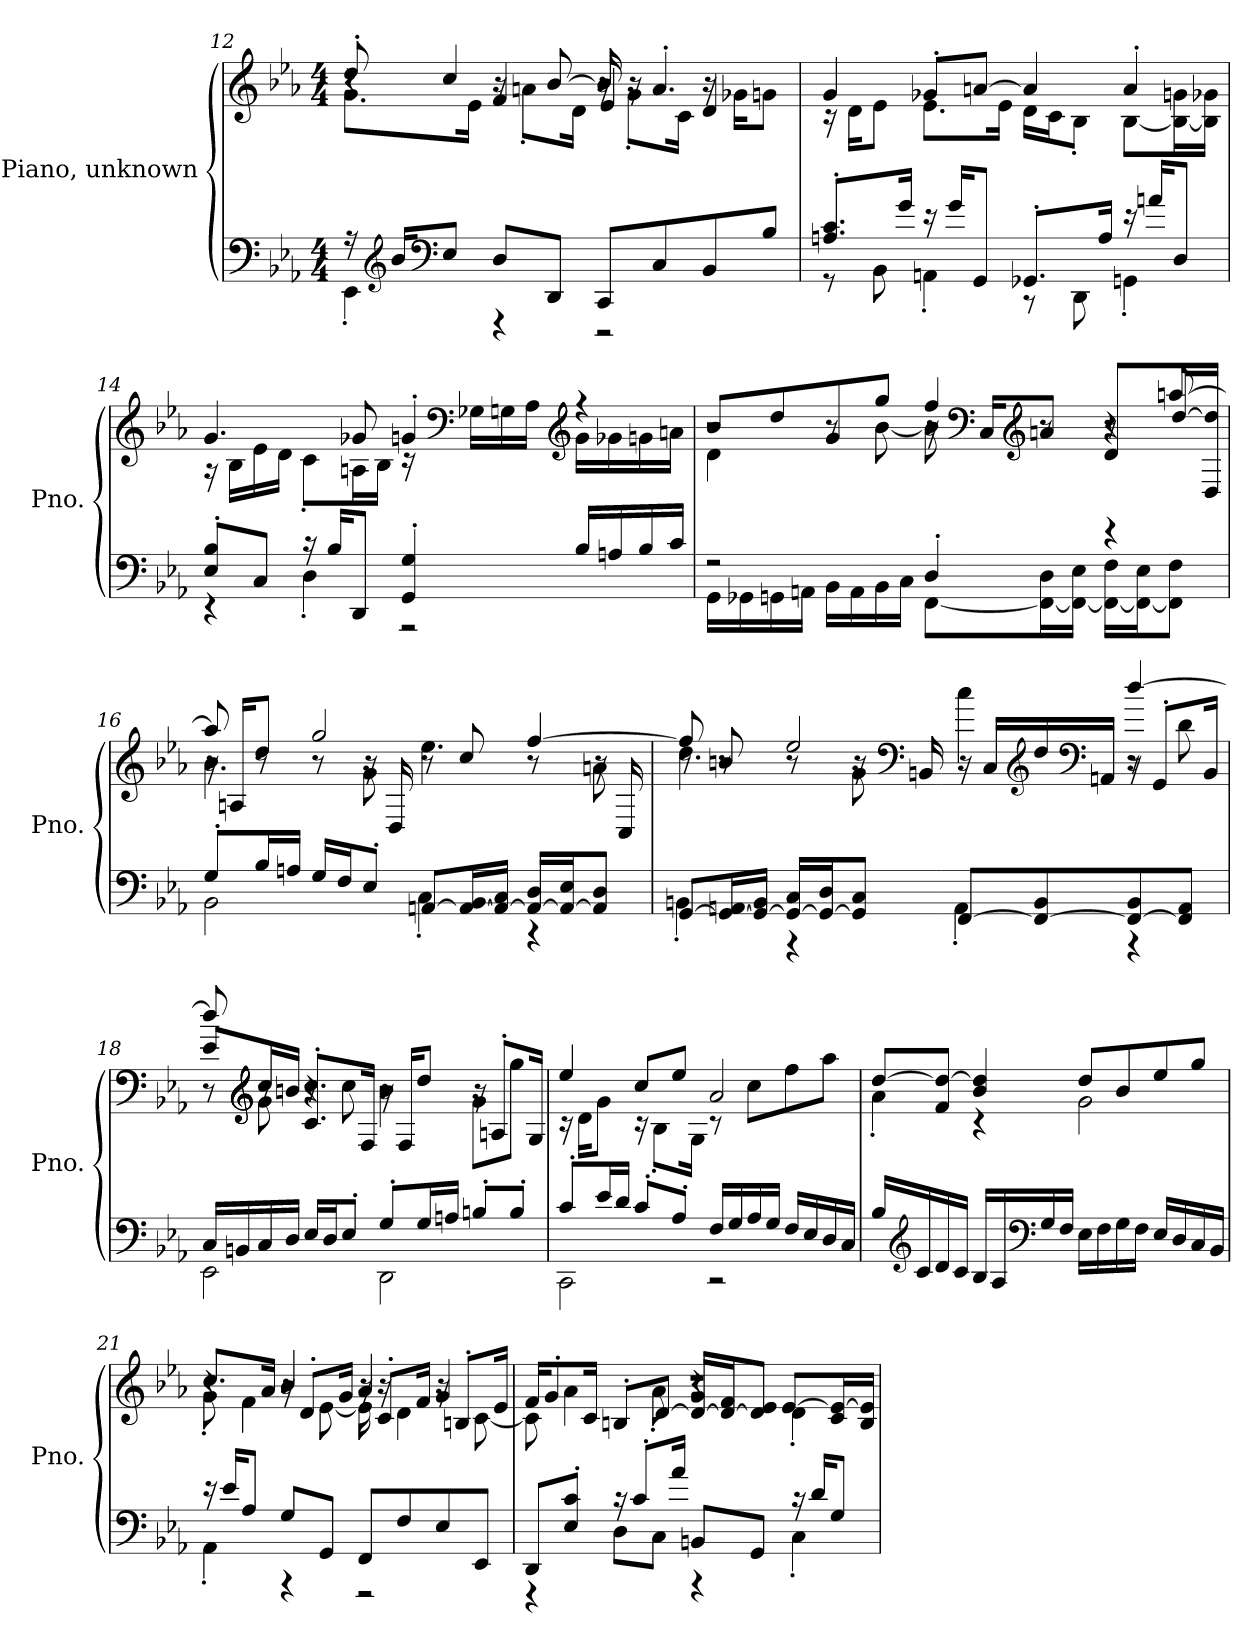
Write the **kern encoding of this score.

**kern	**kern
*part1	*part1
*staff2	*staff1
*I"Piano, unknown	*
*I'Pno.	*
!!LO:PB:g=z
*clefF4	*clefG2
*k[b-e-a-]	*k[b-e-a-]
*M4/4	*M4/4
=12	=12
*^	*^
*	*	*	*^
16r	4EE-'\	8dd'/	8.g\L	4r
*clefG2	*	*	*	*
16b-/KL	.	.	.	.
*clefF4	*	*	*	*
8E-/J	.	4cc/	.	.
.	.	.	16e-\Jk	.
8D/L	4r	.	16r	4f/
.	.	.	8an'\L	.
8DD/J	.	[8b-/	.	.
.	.	.	16d\Jk	.
8CC/L	2r	16b-/]	16r	4e-/
.	.	16r	8g'\L	.
8C/	.	4.a'/	.	.
.	.	.	16c\Jk	.
8BB-/	.	.	16r	4d/
.	.	.	16g-X\KL	.
8B-/J	.	.	8gn\J	.
*	*	*	*v	*v
=13	=13	=13	=13
8.An/' 8.c/'L	8r	4g/	16r
.	.	.	16d\KL
.	8BB-\	.	8e-\J
16g/Jk	.	.	.
16r	4AAn'\	8g-X'/L	8.e-\L
16g/KL	.	.	.
8GG/J	.	[8an/J	.
.	.	.	16e-\Jk
8.GG-X'/L	8r	4a/]	16d\LL
.	.	.	16c\J
.	8DD\	.	8B-'\J
16A/Jk	.	.	.
16r	4GGn'\	4a'/	[8B-\L
16an/KL	.	.	.
8D/J	.	.	16B-\_ 16gn\L
.	.	.	16B-\] 16g-X\JJ
!!LO:LB:g=z	!!
=14	=14	=14	=14
8E-/' 8B-/'L	4r	4.g/	16r
.	.	.	16B-\LL
8C/J	.	.	16e-\
.	.	.	16d\JJ
16r	4D'\	.	8c'\L
16B-/KL	.	.	.
8DD/J	.	8g-X/	16An\L
.	.	.	16B-\JJ
4GG/' 4G/'	2r	4gn'/	16r
*	*	*clefF4	*
.	.	.	16G-X\LL
.	.	.	16Gn\
.	.	.	16A\JJ
*	*	*clefG2	*
16B-/LL	.	4r	16g\LL
16An/	.	.	16g-X\
16B-/	.	.	16gn\
16c/JJ	.	.	16an\JJ
!!LO:LB:g=z
=15	=15	=15	=15
*	*	*	*^
2r	16GG\LL	2r	4d\	8b-/L
.	16GG-X\	.	.	.
.	16GGn\	.	.	8dd/
.	16AAn\JJ	.	.	.
.	16BB-\LL	.	8r	8g/
.	16AA\	.	.	.
.	16BB-\	.	[8b-\	8gg/J
.	16C\JJ	.	.	.
4D'/	[8FF\L	4ff/	8b-\]	16r
*	*	*clefF4	*	*
.	.	.	.	16C/KL
*	*	*clefG2	*	*
.	16FF\_ 16D\L	.	8r	8an/J
.	16FF\_ 16E-\JJ	.	.	.
4r	16FF\_ 16F\LL	8r	4r	8d/L
.	16FF\_ 16E-\J	.	.	.
.	8FF\] 8F\J	[8aan/	.	[16dd/L
.	.	.	.	16D/ 16dd/]JJ
!!LO:LB:g=z	!!	!!
=16	=16	=16	=16	=16
8G'/L	2BB-\	8aa/]	4.b-\	16r
.	.	.	.	16An/KL
16B-/L	.	8r	.	8dd/J
16An/JJ	.	.	.	.
16G/LL	.	2gg/	.	8r
16F/J	.	.	.	.
8E-'/J	.	.	8g\	16r
.	.	.	.	16D/
[8AAn/L	4C'\	.	4.ee-\	8r
16AA/_ 16BB-/L	.	.	.	8cc/
16AA/_ 16C/JJ	.	.	.	.
16AA/_ 16D/LL	4r	[4ff/	.	8r
16AA/_ 16E-/J	.	.	.	.
8AA/] 8D/J	.	.	8an\	16r
.	.	.	.	16C/
!!LO:LB:g=z	!!	!!
=17	=17	=17	=17	=17
[8GG/L	4BBn'\	8ff/]	4.dd\	8r
16GG/_ 16AAn/L	.	8r	.	8bn/
16GG/_ 16BB/JJ	.	.	.	.
16GG/_ 16C/LL	4r	2ee-/	.	8r
16GG/_ 16D/J	.	.	.	.
8GG/] 8C/J	.	.	8g\	16r
*	*	*clefF4	*	*
.	.	.	.	16BBn/
[8FF/L	4AA'\	.	4cc\	16r
.	.	.	.	16C/LL
*	*	*clefG2	*	*
8FF/_ 8BB/	.	.	.	16dd/
*	*	*clefF4	*	*
.	.	.	.	16AAn/JJ
8FF/_ 8BB/	4r	[4dd/	8r	16r
.	.	.	.	8GG'/L
8FF/] 8AA/J	.	.	8d\	.
.	.	.	.	16BB/Jk
!!LO:LB:g=z	!!	!!
=18	=18	=18	=18	=18
16C/LL	2EE-\	8dd/]	8r	8e-/L
16BBn/	.	.	.	.
*	*	*clefG2	*	*
16C/	.	8r	8g\	16cc/L
16D/JJ	.	.	.	16bn/JJ
16E-/LL	.	4r	8r	8.c/' 8.cc/'L
16D/J	.	.	.	.
8E-'/J	.	.	8cc\	.
.	.	.	.	16F/Jk
8G'/L	2DD\	2r	4b\	16r
.	.	.	.	16F/KL
16G/L	.	.	.	8dd/J
16An/JJ	.	.	.	.
8Bn'/L	.	.	8g\L	16r
.	.	.	.	8An'/L
8B'/J	.	.	8gg\J	.
.	.	.	.	16G/Jk
*	*	*	*v	*v
=19	=19	=19	=19
8c'/L	2CC\	4ee-/	16r
.	.	.	16d\KL
16e-/L	.	.	8g\J
16d/JJ	.	.	.
8c'/L	.	8cc/L	16r
.	.	.	8B-'\L
8A-'/J	.	8ee-/J	.
.	.	.	16G\Jk
16F/LL	2r	2a-/	8r
16G/	.	.	.
16A-/	.	.	8cc\L
16G/JJ	.	.	.
16F/LL	.	.	8ff\
16E-/	.	.	.
16D/	.	.	8aa-\J
16C/JJ	.	.	.
*v	*v	*	*
!!LO:PB:g=z	!!
=20	=20	=20
16B-/LL	[8dd/L	4a-'\
*clefG2	*	*
16c/	.	.
16d/	8f/ 8dd/_J	.
16c/JJ	.	.
16B-/LL	4b-/ 4dd/]	4r
16A-/	.	.
*clefF4	*	*
16G/	.	.
16F/JJ	.	.
16E-\LL	8dd/L	2g\
16F\	.	.
16G\	8b-/	.
16F\JJ	.	.
16E-/LL	8ee-/	.
16D/	.	.
16C/	8gg/J	.
16BB-/JJ	.	.
=21	=21	=21
*^	*	*^
16r	4AA-'\	4r	8g'\	8.cc/L
16e-/KL	.	.	.	.
8A-/J	.	.	4f\	.
.	.	.	.	16a-/Jk
8G/L	4r	4b-/	.	16r
.	.	.	.	8d'/L
8GG/J	.	.	[8e-\	.
.	.	.	.	16g/Jk
8FF/L	2r	4a-/	16e-\]	16r
.	.	.	16r	8c'/L
8F/	.	.	4d\	.
.	.	.	.	16f/Jk
8E-/	.	4g/	.	16r
.	.	.	.	8Bn'/L
8EE-/J	.	.	[8c\	.
.	.	.	.	16e-/Jk
!!LO:LB:g=z	!!	!!
=22	=22	=22	=22	=22
8DD/L	4r	1r	8c\]	16f/KL
.	.	.	.	8g'/
8E-/' 8c/'J	.	.	4a-\	.
.	.	.	.	16c/Jk
16r	8D\L	.	.	8Bn'/L
8c'/L	.	.	.	.
.	8C\J	.	8a-'\	[8d/J
16a-/Jk	.	.	.	.
8BBn/L	4r	.	4r	16d/_ 16g/LL
.	.	.	.	16d/_ 16f/J
8GG/J	.	.	.	8d/] 8e-/J
16r	4C'\	.	4d'\	[8e-/L
16d/KL	.	.	.	.
8G/J	.	.	.	16c/ 16e-/_L
.	.	.	.	16B/ 16e-/]JJ
*v	*v	*	*	*
*	*v	*v	*v
=	=
*-	*-
